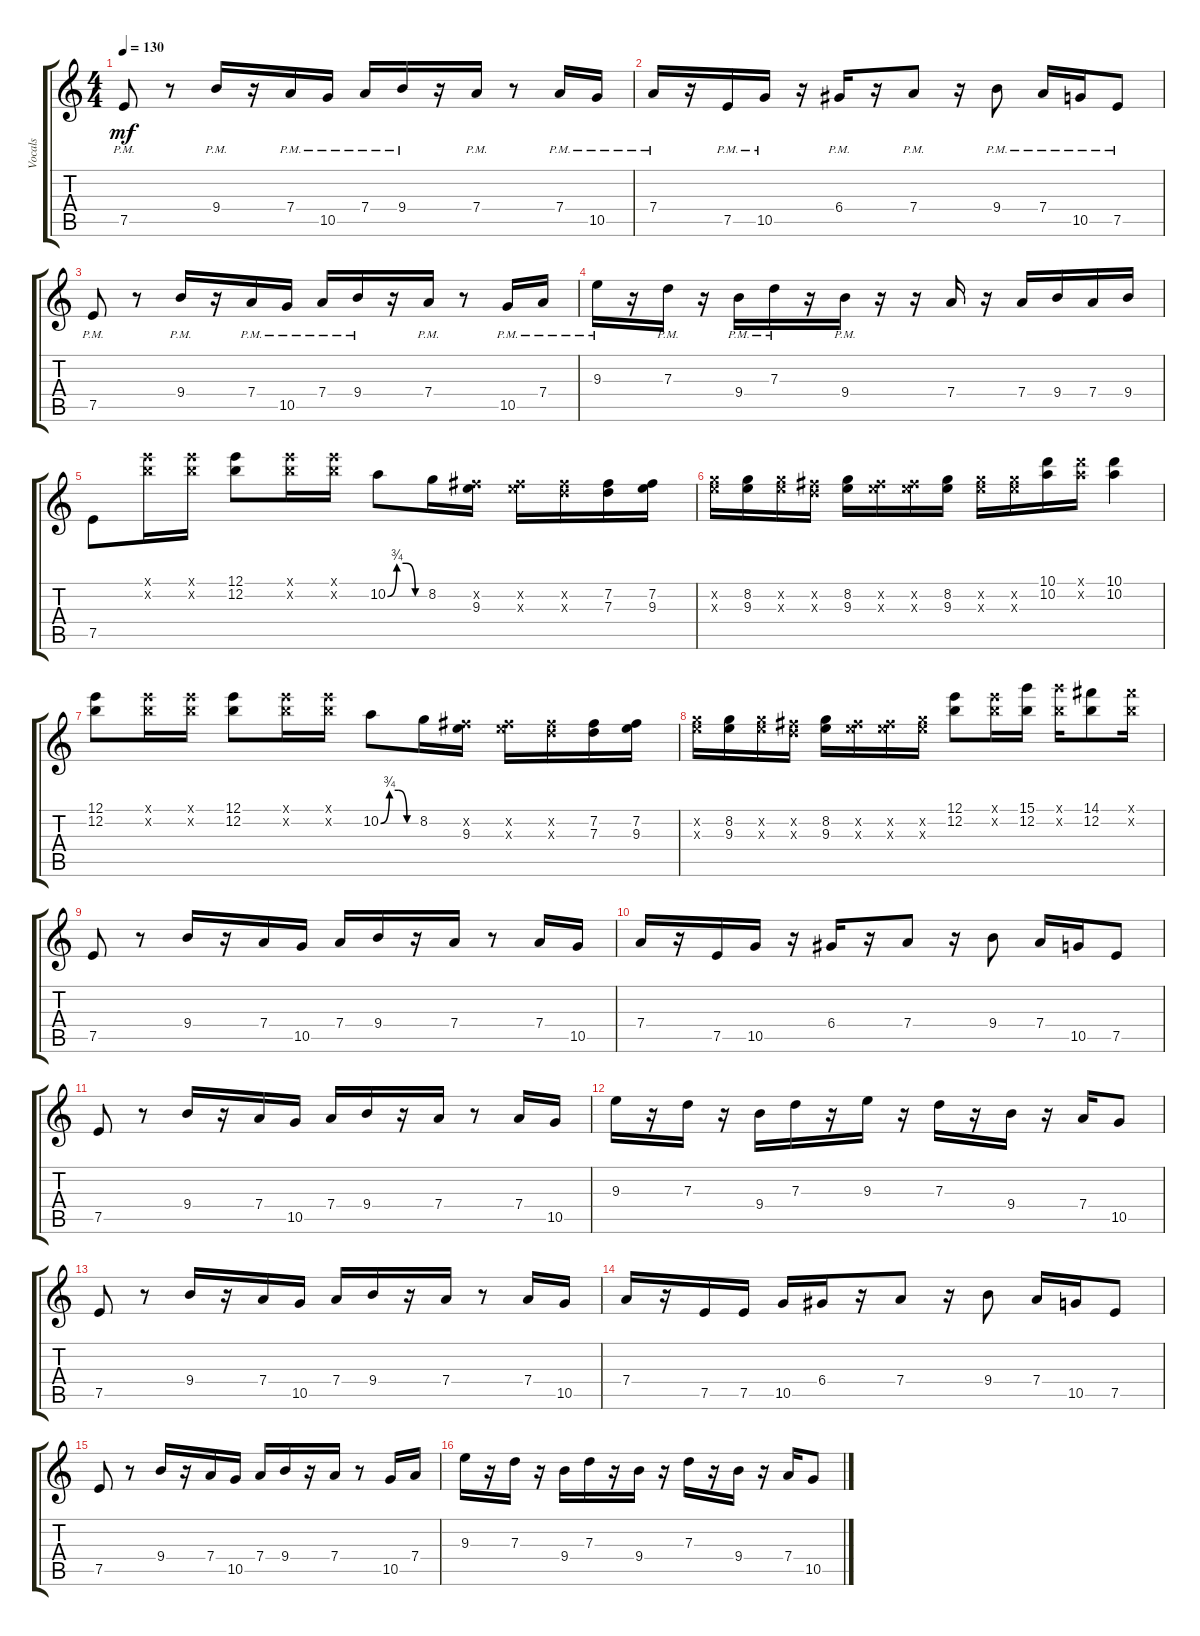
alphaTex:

\track ("Vocals" "Vocals") {instrument acousticguitarnylon}
\staff {score tabs}
\tuning (E4 B3 G3 D3 A2 E2) {hide}
\ts (4 4)
\tempo 130
\clef g2
\ks c
7.5{pm}.8{dy mf} r.8 9.4{pm}.16 r.16 7.4{pm}.16 10.5{pm}.16 7.4{pm}.16 9.4{pm}.16 r.16 7.4{pm}.16 r.8 7.4{pm}.16 10.5{pm}.16 |
7.4{pm}.16 r.16 7.5{pm}.16 10.5{pm}.16 r.16 6.4{pm}.16 r.16 7.4{pm}.8 r.16 9.4{pm}.8 7.4{pm}.16 10.5{pm}.16 7.5{pm}.8 |
7.5{pm}.8 r.8 9.4{pm}.16 r.16 7.4{pm}.16 10.5{pm}.16 7.4{pm}.16 9.4{pm}.16 r.16 7.4{pm}.16 r.8 10.5{pm}.16 7.4{pm}.16 |
9.3{pm}.16 r.16 7.3{pm}.16 r.16 9.4{pm}.16 7.3{pm}.16 r.16 9.4{pm}.16 r.16 r.16 7.4.16 r.16 7.4.16 9.4.16 7.4.16 9.4.16 |
7.5.8 (12.1{x} 12.2{x}).16 (12.1{x} 12.2{x}).16 (12.1 12.2).8 (12.1{x} 12.2{x}).16 (12.1{x} 12.2{x}).16 10.2{be (custom 0 0 15 3 30 3 45 0 60 0)}.8 8.2.16 (7.2{x} 9.3).16 (7.2{x} 9.3{x}).16 (7.2{x} 7.3{x}).16 (7.2 7.3).16 (7.2 9.3).16 |
(8.2{x} 9.3{x}).16 (8.2 9.3).16 (8.2{x} 9.3{x}).16 (7.2{x} 7.3{x}).16 (8.2 9.3).16 (7.2{x} 9.3{x}).16 (7.2{x} 9.3{x}).16 (8.2 9.3).16 (8.2{x} 9.3{x}).16 (8.2{x} 9.3{x}).16 (10.1 10.2).16 (10.1{x} 10.2{x}).16 (10.1 10.2).4 |
(12.1 12.2).8 (12.1{x} 12.2{x}).16 (12.1{x} 12.2{x}).16 (12.1 12.2).8 (12.1{x} 12.2{x}).16 (12.1{x} 12.2{x}).16 10.2{be (custom 0 0 15 3 30 3 45 0 60 0)}.8 8.2.16 (7.2{x} 9.3).16 (7.2{x} 9.3{x}).16 (7.2{x} 7.3{x}).16 (7.2 7.3).16 (7.2 9.3).16 |
(8.2{x} 9.3{x}).16 (8.2 9.3).16 (8.2{x} 9.3{x}).16 (7.2{x} 7.3{x}).16 (8.2 9.3).16 (7.2{x} 9.3{x}).16 (7.2{x} 9.3{x}).16 (8.2{x} 9.3{x}).16 (12.1 12.2).8 (12.1{x} 12.2{x}).16 (15.1 12.2).16 (15.1{x} 12.2{x}).16 (14.1 12.2).8 (14.1{x} 12.2{x}).16 |
7.5.8 r.8 9.4.16 r.16 7.4.16 10.5.16 7.4.16 9.4.16 r.16 7.4.16 r.8 7.4.16 10.5.16 |
7.4.16 r.16 7.5.16 10.5.16 r.16 6.4.16 r.16 7.4.8 r.16 9.4.8 7.4.16 10.5.16 7.5.8 |
7.5.8 r.8 9.4.16 r.16 7.4.16 10.5.16 7.4.16 9.4.16 r.16 7.4.16 r.8 7.4.16 10.5.16 |
9.3.16 r.16 7.3.16 r.16 9.4.16 7.3.16 r.16 9.3.16 r.16 7.3.16 r.16 9.4.16 r.16 7.4.16 10.5.8 |
7.5.8 r.8 9.4.16 r.16 7.4.16 10.5.16 7.4.16 9.4.16 r.16 7.4.16 r.8 7.4.16 10.5.16 |
7.4.16 r.16 7.5.16 7.5.16 10.5.16 6.4.16 r.16 7.4.8 r.16 9.4.8 7.4.16 10.5.16 7.5.8 |
7.5.8 r.8 9.4.16 r.16 7.4.16 10.5.16 7.4.16 9.4.16 r.16 7.4.16 r.8 10.5.16 7.4.16 |
9.3.16 r.16 7.3.16 r.16 9.4.16 7.3.16 r.16 9.4.16 r.16 7.3.16 r.16 9.4.16 r.16 7.4.16 10.5.8
